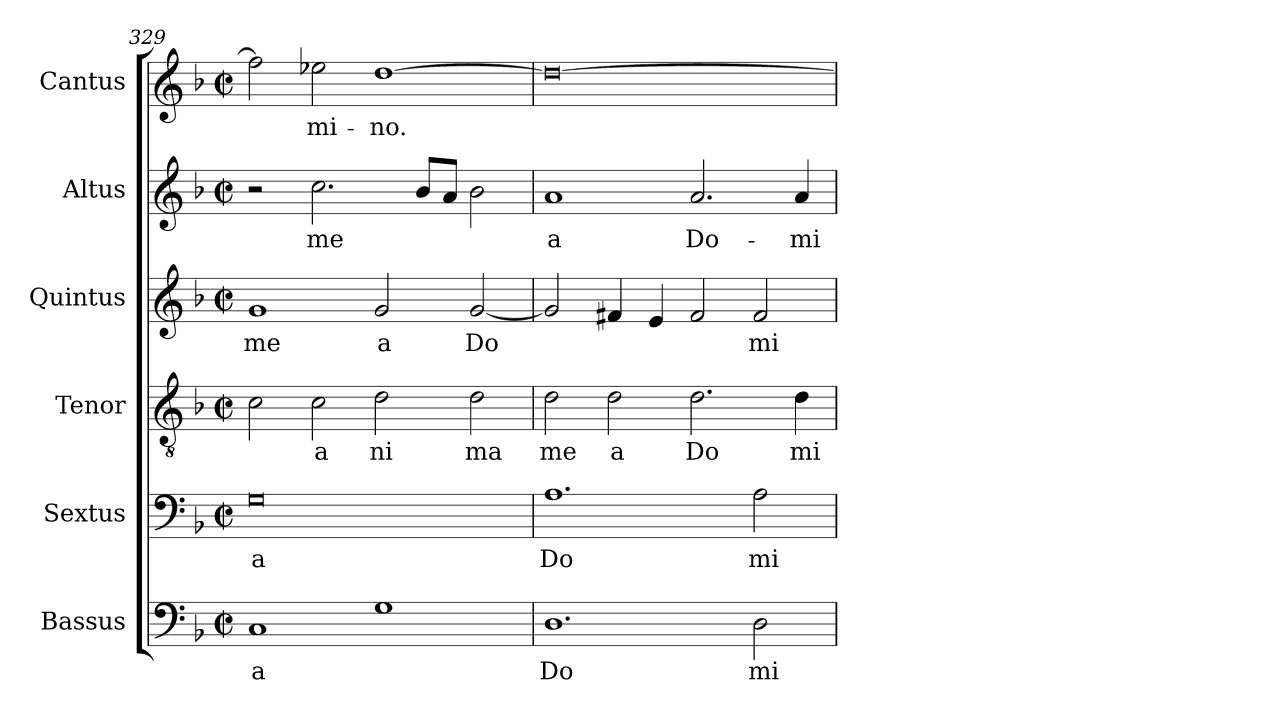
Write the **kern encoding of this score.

**kern	**text	**kern	**text	**kern	**text	**kern	**text	**kern	**text	**kern	**text
*part6	*part6	*part5	*part5	*part4	*part4	*part3	*part3	*part2	*part2	*part1	*part1
*staff6	*staff6	*staff5	*staff5	*staff4	*staff4	*staff3	*staff3	*staff2	*staff2	*staff1	*staff1
*I"Bassus	*	*I"Sextus	*	*I"Tenor	*	*I"Quintus	*	*I"Altus	*	*I"Cantus	*
*I'Bassus	*	*I'Sextus	*	*I'Tenor	*	*I'Quintus	*	*I'Altus	*	*I'Cantus	*
*clefF4	*	*clefF4	*	*clefGv2	*	*clefG2	*	*clefG2	*	*clefG2	*
*k[b-]	*	*k[b-]	*	*k[b-]	*	*k[b-]	*	*k[b-]	*	*k[b-]	*
*F:	*	*F:	*	*F:	*	*F:	*	*F:	*	*F:	*
*M2/2	*	*M2/2	*	*M2/2	*	*M2/2	*	*M2/2	*	*M2/2	*
*met(c|)	*	*met(c|)	*	*met(c|)	*	*met(c|)	*	*met(c|)	*	*met(c|)	*
=329	=329	=329	=329	=329	=329	=329	=329	=329	=329	=329	=329
!	!LO:LY:b:cj	!	!LO:LY:b:cj	!	!LO:LY:b:cj	!	!LO:LY:b:cj	!	!	!	!LO:LY:b:cj
1C	a	0G	a	2c\	.	1g	me	2r	.	2ff\]	--
!	!	!	!	!	!LO:LY:b:cj	!	!	!	!LO:LY:b:cj	!	!LO:LY:b:cj
.	.	.	.	2c\	a	.	.	2.cc\	me-	2ee-X\	-mi-
!	!LO:LY:b:cj	!	!	!	!LO:LY:b:cj	!	!LO:LY:b:cj	!	!	!	!LO:LY:b:cj
1G	.	.	.	2d\	ni	2g/	a	.	.	[>1dd	-no.
!	!	!	!	!	!	!	!	!	!LO:LY:b:cj	!	!
.	.	.	.	.	.	.	.	8b-/L	--	.	.
!	!	!	!	!	!	!	!	!	!LO:LY:b:cj	!	!
.	.	.	.	.	.	.	.	8a/J	--	.	.
!	!	!	!	!	!LO:LY:b:cj	!	!LO:LY:b:cj	!	!LO:LY:b:cj	!	!
.	.	.	.	2d\	ma	[<2g/	Do	2b-\	--	.	.
=330	=330	=330	=330	=330	=330	=330	=330	=330	=330	=330	=330
!	!LO:LY:b:cj	!	!LO:LY:b:cj	!	!LO:LY:b:cj	!	!LO:LY:b:cj	!	!LO:LY:b:cj	!	!LO:LY:b:cj
1.D	Do	1.A	Do	2d\	me	2g/]	.	1a	-a	0dd_>	.
!	!	!	!	!	!LO:LY:b:cj	!	!LO:LY:b:cj	!	!	!	!
.	.	.	.	2d\	a	4f#X/	.	.	.	.	.
!	!	!	!	!	!	!	!LO:LY:b:cj	!	!	!	!
.	.	.	.	.	.	4e/	.	.	.	.	.
!	!	!	!	!	!LO:LY:b:cj	!	!LO:LY:b:cj	!	!LO:LY:b:cj	!	!
.	.	.	.	2.d\	Do	2f#/	.	2.a/	Do-	.	.
!	!LO:LY:b:cj	!	!LO:LY:b:cj	!	!	!	!LO:LY:b:cj	!	!	!	!
2D\	mi	2A\	mi	.	.	2f#/	mi	.	.	.	.
!	!	!	!	!	!LO:LY:b:cj	!	!	!	!LO:LY:b:cj	!	!
.	.	.	.	4d\	mi	.	.	4a/	-mi-	.	.
=	=	=	=	=	=	=	=	=	=	=	=
*-	*-	*-	*-	*-	*-	*-	*-	*-	*-	*-	*-
